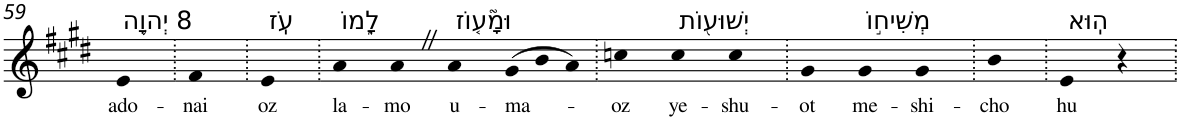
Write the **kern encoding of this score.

**kern	**text
*part1	*part1
*staff1	*staff1
*I"Piano	*
*I'Pno	*
!!LO:PB:g=z
*clefG2	*
*k[f#c#g#d#]	*
*E:	*
=59	=59
!LO:TX:a:t=8 יְהוָ֥ה	!
!	!LO:LY:b
4e	ado-
=60.	=60.
!	!LO:LY:b
4f#	-nai
=61.	=61.
!LO:TX:a:t=עֹֽז	!
!	!LO:LY:b
4e	oz
=62.	=62.
!LO:TX:a:t=לָ֑מוֹ	!
!	!LO:LY:b
4a	la-
!	!LO:LY:b
4aZ	-mo
!LO:TX:a:t=וּמָ֘ע֤וֹז	!
!	!LO:LY:b
4a	u-
*Xtuplet	*
!	!LO:LY:b
(>12g#	-ma-
12b	.
12a)	.
=63.	=63.
!	!LO:LY:b
4ccn	-oz
!LO:TX:a:t=יְשׁוּע֖וֹת	!
!	!LO:LY:b
4cc	ye-
!	!LO:LY:b
4cc	-shu-
=64.	=64.
!	!LO:LY:b
4g#	-ot
!LO:TX:a:t=מְשִׁיח֣וֹ	!
!	!LO:LY:b
4g#	me-
!	!LO:LY:b
4g#	-shi-
=65.	=65.
!	!LO:LY:b
4b	-cho
=66.	=66.
!LO:TX:a:t=הֽוּא	!
!	!LO:LY:b
4e	hu
4r	.
=.	=.
*-	*-
